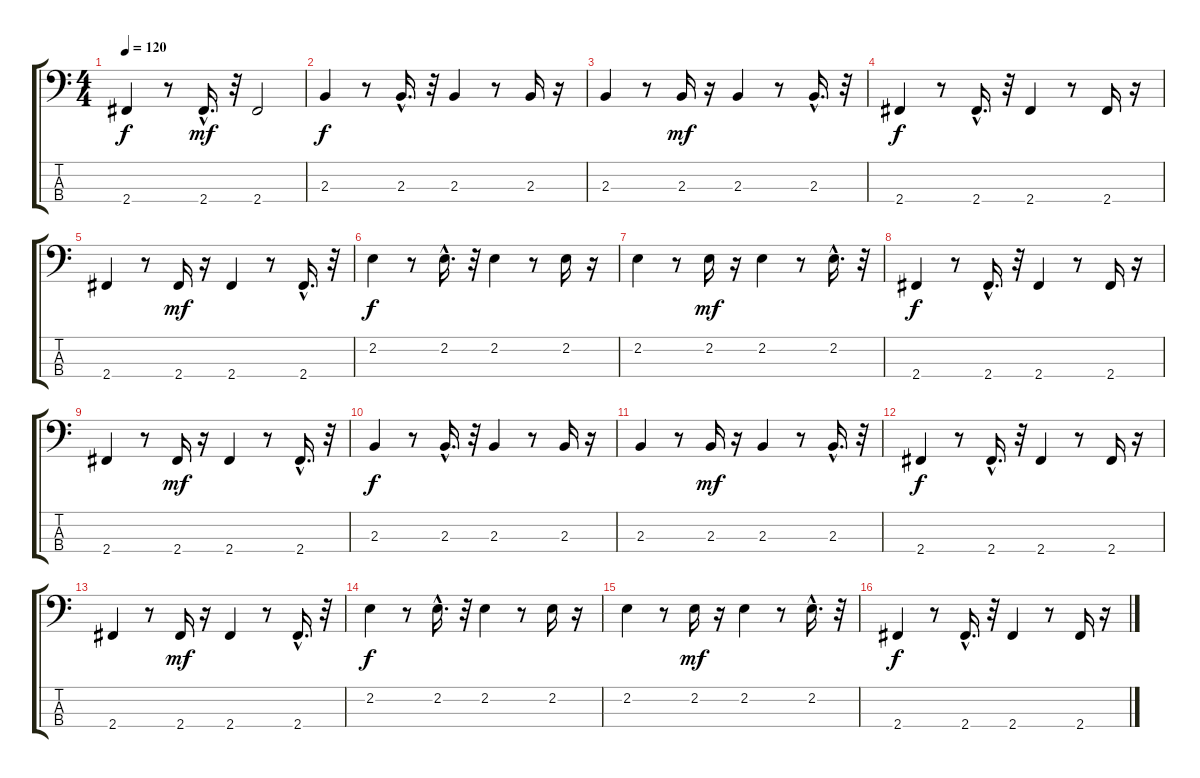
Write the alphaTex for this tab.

\track "" {instrument electricbassfinger}
\staff {score tabs}
\tuning (G2 D2 A1 E1) {hide}
\ts (4 4)
\tempo 120
\clef f4
\ks c
2.4.4{dy f} r.8 2.4{hac}.16{d dy mf} r.32 2.4.2 |
2.3.4{dy f} r.8 2.3{hac}.16{d} r.32 2.3.4 r.8 2.3.16 r.16 |
2.3.4 r.8 2.3.16{dy mf} r.16 2.3.4 r.8 2.3{hac}.16{d} r.32 |
2.4.4{dy f} r.8 2.4{hac}.16{d} r.32 2.4.4 r.8 2.4.16 r.16 |
2.4.4 r.8 2.4.16{dy mf} r.16 2.4.4 r.8 2.4{hac}.16{d} r.32 |
2.2.4{dy f} r.8 2.2{hac}.16{d} r.32 2.2.4 r.8 2.2.16 r.16 |
2.2.4 r.8 2.2.16{dy mf} r.16 2.2.4 r.8 2.2{hac}.16{d} r.32 |
2.4.4{dy f} r.8 2.4{hac}.16{d} r.32 2.4.4 r.8 2.4.16 r.16 |
2.4.4 r.8 2.4.16{dy mf} r.16 2.4.4 r.8 2.4{hac}.16{d} r.32 |
2.3.4{dy f} r.8 2.3{hac}.16{d} r.32 2.3.4 r.8 2.3.16 r.16 |
2.3.4 r.8 2.3.16{dy mf} r.16 2.3.4 r.8 2.3{hac}.16{d} r.32 |
2.4.4{dy f} r.8 2.4{hac}.16{d} r.32 2.4.4 r.8 2.4.16 r.16 |
2.4.4 r.8 2.4.16{dy mf} r.16 2.4.4 r.8 2.4{hac}.16{d} r.32 |
2.2.4{dy f} r.8 2.2{hac}.16{d} r.32 2.2.4 r.8 2.2.16 r.16 |
2.2.4 r.8 2.2.16{dy mf} r.16 2.2.4 r.8 2.2{hac}.16{d} r.32 |
2.4.4{dy f} r.8 2.4{hac}.16{d} r.32 2.4.4 r.8 2.4.16 r.16
